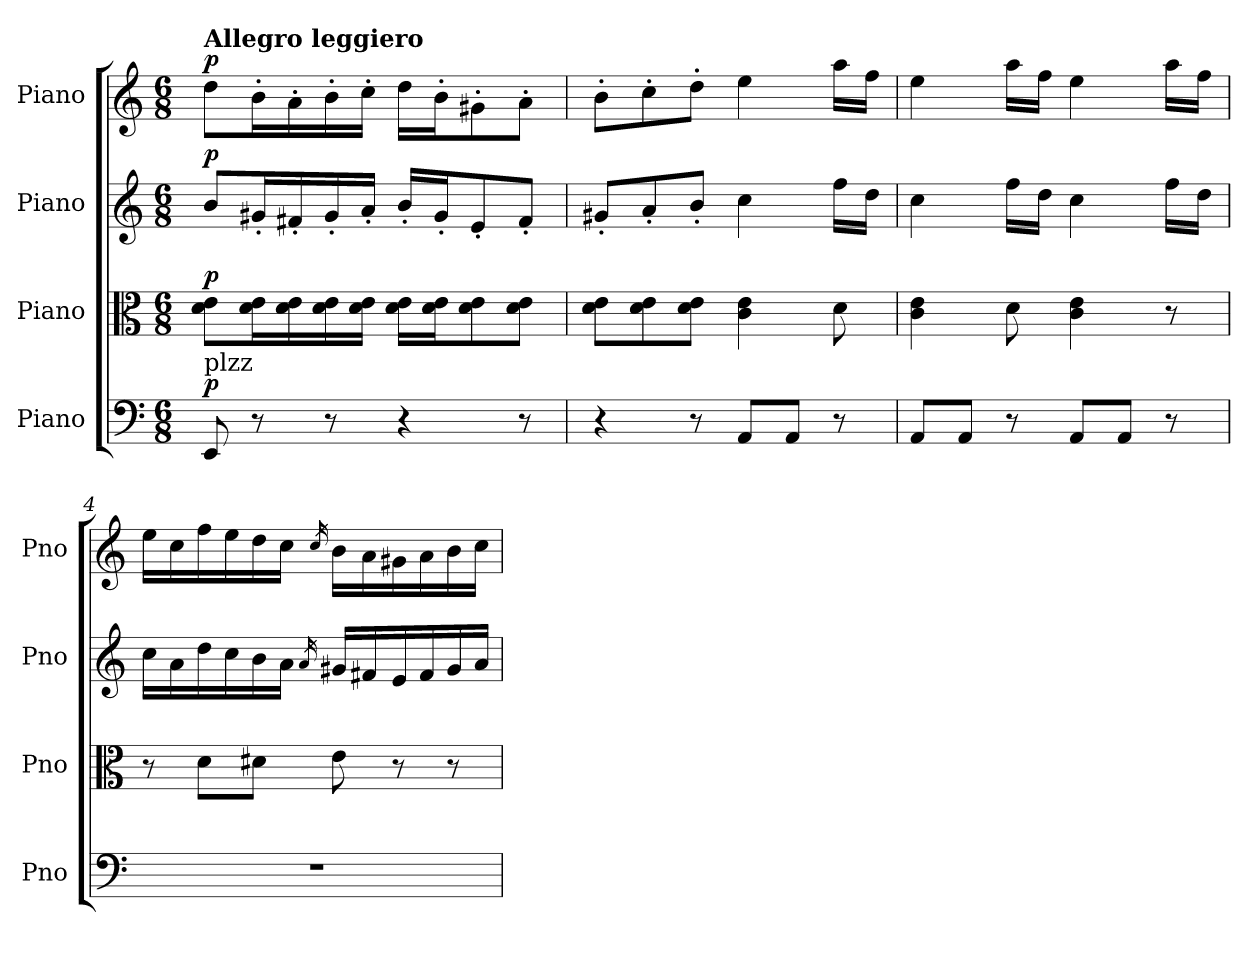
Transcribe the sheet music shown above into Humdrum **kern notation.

**kern	**dynam	**kern	**dynam	**kern	**dynam	**kern	**dynam
*part4	*part4	*part3	*part3	*part2	*part2	*part1	*part1
*staff4	*staff4	*staff3	*staff3	*staff2	*staff2	*staff1	*staff1
*I"Piano	*	*I"Piano	*	*I"Piano	*	*I"Piano	*
*I'Pno	*	*I'Pno	*	*I'Pno	*	*I'Pno	*
*clefF4	*	*clefC3	*	*clefG2	*	*clefG2	*
*k[]	*	*k[]	*	*k[]	*	*k[]	*
*M6/8	*	*M6/8	*	*M6/8	*	*M6/8	*
=1	=1	=1	=1	=1	=1	=1	=1
!	!	!	!	!	!	!LO:TX:a:B:t=Allegro leggiero	!
!LO:TX:a:t=plzz	!	!	!	!	!	!	!
!	!LO:DY:a	!	!LO:DY:a	!	!LO:DY:a	!	!LO:DY:a
8EE/	p	8d\ 8e\L	p	8b/L	p	8dd\L	p
8r	.	16d\ 16e\L	.	16g#X'/L	.	16b'\L	.
.	.	16d\ 16e\	.	16f#X'/	.	16a'\	.
8r	.	16d\ 16e\	.	16g#'/	.	16b'\	.
.	.	16d\ 16e\JJ	.	16a'/JJ	.	16cc'\JJ	.
4r	.	16d\ 16e\LL	.	16b'/LL	.	16dd\LL	.
.	.	16d\ 16e\J	.	16g#'/J	.	16b'\J	.
.	.	8d\ 8e\	.	8e'/	.	8g#X'\	.
8r	.	8d\ 8e\J	.	8f#'/J	.	8a'\J	.
=2	=2	=2	=2	=2	=2	=2	=2
4r	.	8d\ 8e\L	.	8g#X'/L	.	8b'\L	.
.	.	8d\ 8e\	.	8a'/	.	8cc'\	.
8r	.	8d\ 8e\J	.	8b'/J	.	8dd'\J	.
8AA/L	.	4c\ 4e\	.	4cc\	.	4ee\	.
8AA/J	.	.	.	.	.	.	.
8r	.	8d\	.	16ff\LL	.	16aa\LL	.
.	.	.	.	16dd\JJ	.	16ff\JJ	.
=3	=3	=3	=3	=3	=3	=3	=3
8AA/L	.	4c\ 4e\	.	4cc\	.	4ee\	.
8AA/J	.	.	.	.	.	.	.
8r	.	8d\	.	16ff\LL	.	16aa\LL	.
.	.	.	.	16dd\JJ	.	16ff\JJ	.
8AA/L	.	4c\ 4e\	.	4cc\	.	4ee\	.
8AA/J	.	.	.	.	.	.	.
8r	.	8r	.	16ff\LL	.	16aa\LL	.
.	.	.	.	16dd\JJ	.	16ff\JJ	.
=4	=4	=4	=4	=4	=4	=4	=4
2.r	.	8r	.	16cc\LL	.	16ee\LL	.
.	.	.	.	16a\	.	16cc\	.
.	.	8d\L	.	16dd\	.	16ff\	.
.	.	.	.	16cc\	.	16ee\	.
.	.	8d#X\J	.	16b\	.	16dd\	.
.	.	.	.	16a\JJ	.	16cc\JJ	.
.	.	.	.	16qa/	.	16qcc/	.
.	.	8e\	.	16g#X/LL	.	16b\LL	.
.	.	.	.	16f#X/	.	16a\	.
.	.	8r	.	16e/	.	16g#X\	.
.	.	.	.	16f#/	.	16a\	.
.	.	8r	.	16g#/	.	16b\	.
.	.	.	.	16a/JJ	.	16cc\JJ	.
=	=	=	=	=	=	=	=
*-	*-	*-	*-	*-	*-	*-	*-
